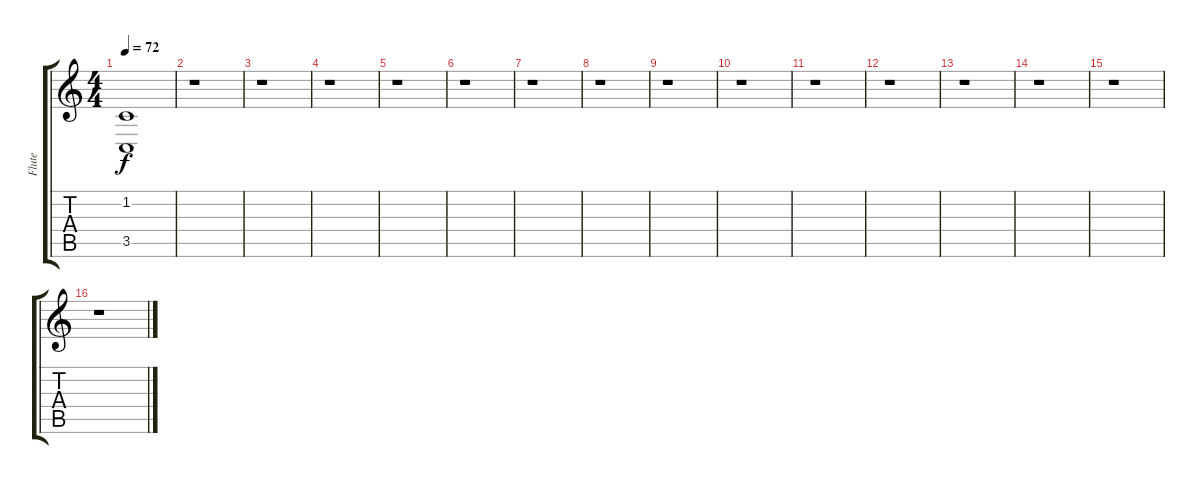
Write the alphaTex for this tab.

\track ("Flute" "Flute") {instrument flute}
\staff {score tabs}
\tuning (E4 B3 G3 D3 A2 E2) {hide}
\ts (4 4)
\tempo 72
\clef g2
\ks c
(1.2{t} 3.5{t}).1{dy f} |
r.1 |
r.1 |
r.1 |
r.1 |
r.1 |
r.1 |
r.1 |
r.1 |
r.1 |
r.1 |
r.1 |
r.1 |
r.1 |
r.1 |
r.1
